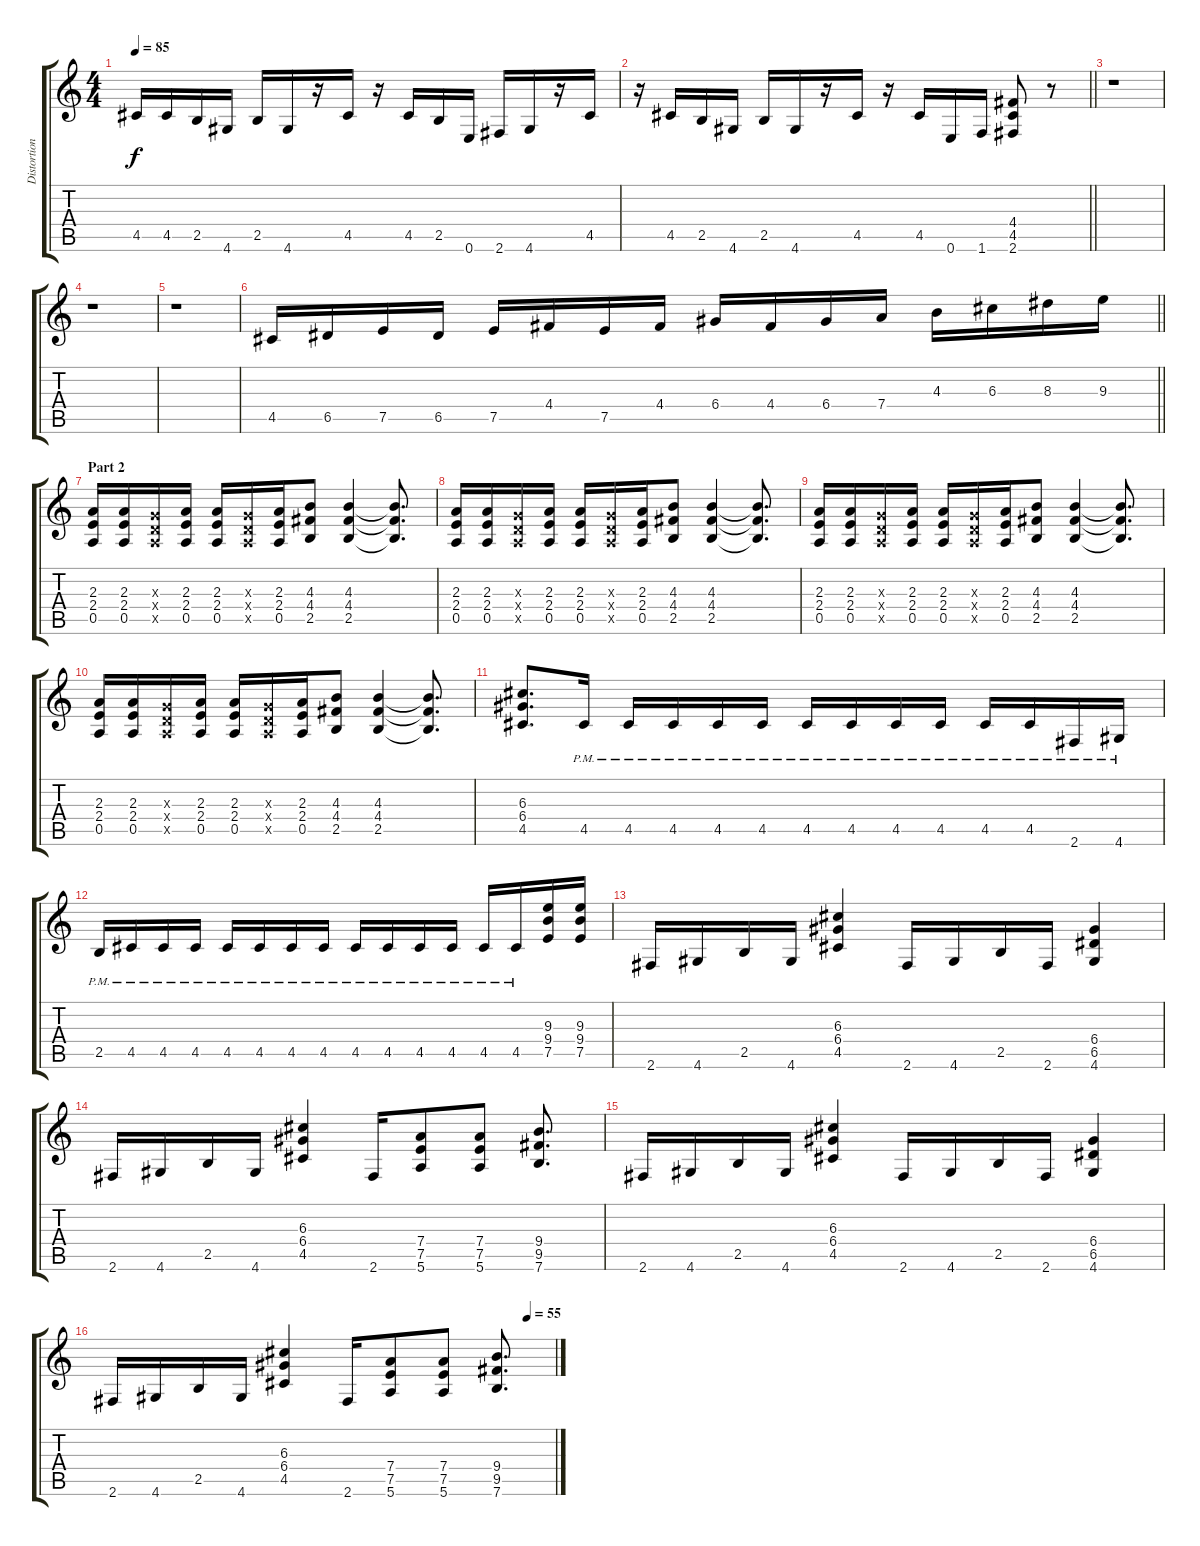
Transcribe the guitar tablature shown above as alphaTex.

\track ("DistortionG" "Distortion") {instrument distortionguitar}
\staff {score tabs}
\tuning (E4 B3 G3 D3 A2 E2) {hide}
\ts (4 4)
\tempo 85
\clef g2
\ks c
4.5.16{dy f} 4.5.16 2.5.16 4.6.16 2.5.16 4.6.16 r.16 4.5.16 r.16 4.5.16 2.5.16 0.6.16 2.6.16 4.6.16 r.16 4.5.16 |
\barLineRight lightlight
r.16 4.5.16 2.5.16 4.6.16 2.5.16 4.6.16 r.16 4.5.16 r.16 4.5.16 0.6.16 1.6.16 (4.4 4.5 2.6).8 r.8 |
r.1 |
r.1 |
r.1 |
\barLineRight lightlight
4.5.16 6.5.16 7.5.16 6.5.16 7.5.16 4.4.16 7.5.16 4.4.16 6.4.16 4.4.16 6.4.16 7.4.16 4.3.16 6.3.16 8.3.16 9.3.16 |
\section ("" "Part 2")
(2.3 2.4 0.5).16{volume 14} (2.3 2.4 0.5).16 (0.3{x} 0.4{x} 0.5{x}).16 (2.3 2.4 0.5).16 (2.3 2.4 0.5).16 (0.3{x} 0.4{x} 0.5{x}).16 (2.3 2.4 0.5).16 (4.3 4.4 2.5).8 (4.3 4.4 2.5).4 (4.3{t} 4.4{t} 2.5{t}).8{d} |
(2.3 2.4 0.5).16 (2.3 2.4 0.5).16 (0.3{x} 0.4{x} 0.5{x}).16 (2.3 2.4 0.5).16 (2.3 2.4 0.5).16 (0.3{x} 0.4{x} 0.5{x}).16 (2.3 2.4 0.5).16 (4.3 4.4 2.5).8 (4.3 4.4 2.5).4 (4.3{t} 4.4{t} 2.5{t}).8{d} |
(2.3 2.4 0.5).16 (2.3 2.4 0.5).16 (0.3{x} 0.4{x} 0.5{x}).16 (2.3 2.4 0.5).16 (2.3 2.4 0.5).16 (0.3{x} 0.4{x} 0.5{x}).16 (2.3 2.4 0.5).16 (4.3 4.4 2.5).8 (4.3 4.4 2.5).4 (4.3{t} 4.4{t} 2.5{t}).8{d} |
(2.3 2.4 0.5).16 (2.3 2.4 0.5).16 (0.3{x} 0.4{x} 0.5{x}).16 (2.3 2.4 0.5).16 (2.3 2.4 0.5).16 (0.3{x} 0.4{x} 0.5{x}).16 (2.3 2.4 0.5).16 (4.3 4.4 2.5).8 (4.3 4.4 2.5).4 (4.3{t} 4.4{t} 2.5{t}).8{d} |
(6.3 6.4 4.5).8{d} 4.5{pm}.16 4.5{pm}.16 4.5{pm}.16 4.5{pm}.16 4.5{pm}.16 4.5{pm}.16 4.5{pm}.16 4.5{pm}.16 4.5{pm}.16 4.5{pm}.16 4.5{pm}.16 2.6{pm}.16 4.6{pm}.16 |
2.5{pm}.16 4.5{pm}.16 4.5{pm}.16 4.5{pm}.16 4.5{pm}.16 4.5{pm}.16 4.5{pm}.16 4.5{pm}.16 4.5{pm}.16 4.5{pm}.16 4.5{pm}.16 4.5{pm}.16 4.5{pm}.16 4.5{pm}.16 (9.3 9.4 7.5).16 (9.3 9.4 7.5).16 |
2.6.16 4.6.16 2.5.16 4.6.16 (6.3 6.4 4.5).4 2.6.16 4.6.16 2.5.16 2.6.16 (6.4 6.5 4.6).4 |
2.6.16 4.6.16 2.5.16 4.6.16 (6.3 6.4 4.5).4 2.6.16 (7.4 7.5 5.6).8 (7.4 7.5 5.6).8 (9.4 9.5 7.6).8{d} |
2.6.16 4.6.16 2.5.16 4.6.16 (6.3 6.4 4.5).4 2.6.16 4.6.16 2.5.16 2.6.16 (6.4 6.5 4.6).4 |
\tempo (55 0.9375)
2.6.16 4.6.16 2.5.16 4.6.16 (6.3 6.4 4.5).4 2.6.16 (7.4 7.5 5.6).8 (7.4 7.5 5.6).8 (9.4 9.5 7.6).8{d}
